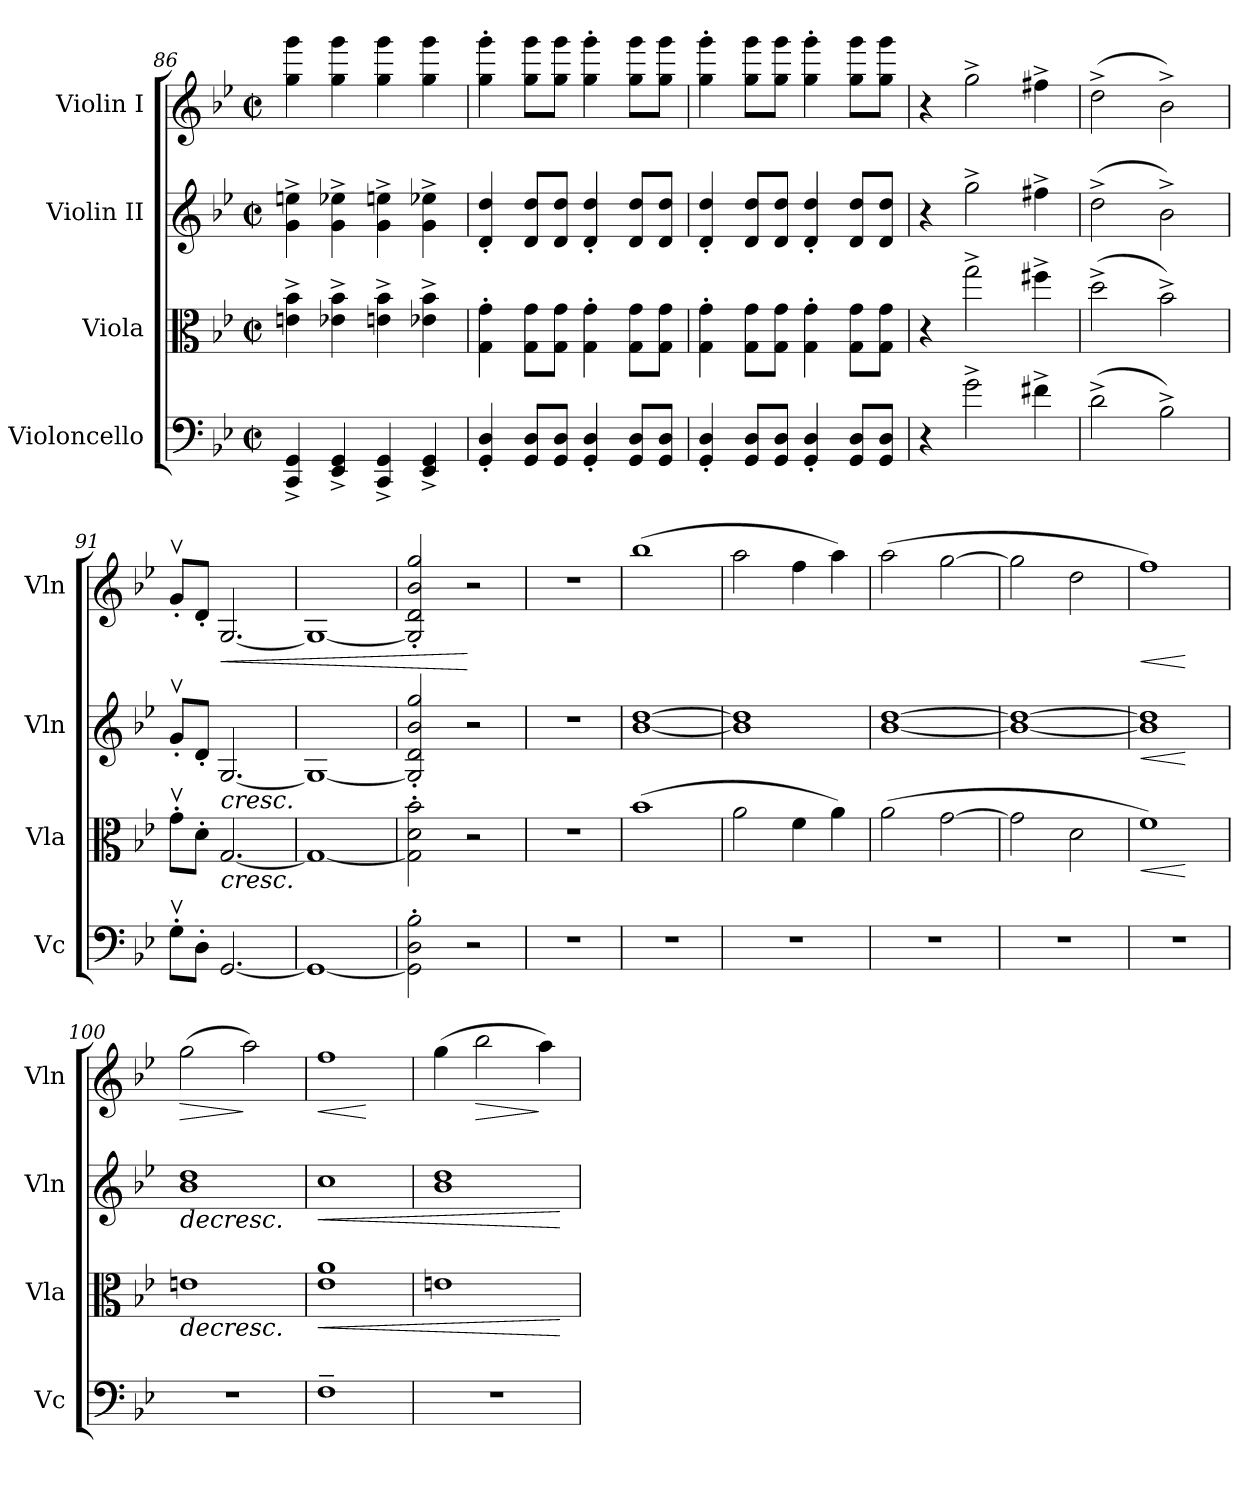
**kern	**dynam	**kern	**dynam	**kern	**dynam	**kern	**dynam
*part4	*part4	*part3	*part3	*part2	*part2	*part1	*part1
*staff4	*staff4	*staff3	*staff3	*staff2	*staff2	*staff1	*staff1
*I"Violoncello	*	*I"Viola	*	*I"Violin II	*	*I"Violin I	*
*I'Vc	*	*I'Vla	*	*I'Vln	*	*I'Vln	*
*clefF4	*	*clefC3	*	*clefG2	*	*clefG2	*
*k[b-e-]	*	*k[b-e-]	*	*k[b-e-]	*	*k[b-e-]	*
*M2/2	*	*M2/2	*	*M2/2	*	*M2/2	*
*met(c|)	*	*met(c|)	*	*met(c|)	*	*met(c|)	*
=86	=86	=86	=86	=86	=86	=86	=86
4CC/^ 4GG/^	.	4en\^ 4b-\^	.	4g\^ 4een\^	.	4gg\ 4ggg\	.
4EE-/^ 4GG/^	.	4e-X\^ 4b-\^	.	4g\^ 4ee-X\^	.	4gg\ 4ggg\	.
4CC/^ 4GG/^	.	4en\^ 4b-\^	.	4g\^ 4een\^	.	4gg\ 4ggg\	.
4EE-/^ 4GG/^	.	4e-X\^ 4b-\^	.	4g\^ 4ee-X\^	.	4gg\ 4ggg\	.
=87	=87	=87	=87	=87	=87	=87	=87
4GG/' 4D/'	.	4G\' 4g\'	.	4d/' 4dd/'	.	4gg\' 4ggg\'	.
8GG/ 8D/L	.	8G\ 8g\L	.	8d/ 8dd/L	.	8gg\ 8ggg\L	.
8GG/ 8D/J	.	8G\ 8g\J	.	8d/ 8dd/J	.	8gg\ 8ggg\J	.
4GG/' 4D/'	.	4G\' 4g\'	.	4d/' 4dd/'	.	4gg\' 4ggg\'	.
8GG/ 8D/L	.	8G\ 8g\L	.	8d/ 8dd/L	.	8gg\ 8ggg\L	.
8GG/ 8D/J	.	8G\ 8g\J	.	8d/ 8dd/J	.	8gg\ 8ggg\J	.
!!LO:LB:g=z
=88	=88	=88	=88	=88	=88	=88	=88
4GG/' 4D/'	.	4G\' 4g\'	.	4d/' 4dd/'	.	4gg\' 4ggg\'	.
8GG/ 8D/L	.	8G\ 8g\L	.	8d/ 8dd/L	.	8gg\ 8ggg\L	.
8GG/ 8D/J	.	8G\ 8g\J	.	8d/ 8dd/J	.	8gg\ 8ggg\J	.
4GG/' 4D/'	.	4G\' 4g\'	.	4d/' 4dd/'	.	4gg\' 4ggg\'	.
8GG/ 8D/L	.	8G\ 8g\L	.	8d/ 8dd/L	.	8gg\ 8ggg\L	.
8GG/ 8D/J	.	8G\ 8g\J	.	8d/ 8dd/J	.	8gg\ 8ggg\J	.
=89	=89	=89	=89	=89	=89	=89	=89
4r	.	4r	.	4r	.	4r	.
2g^\	.	2gg^\	.	2gg^\	.	2gg^\	.
4f#X^\	.	4ff#X^\	.	4ff#X^\	.	4ff#X^\	.
=90	=90	=90	=90	=90	=90	=90	=90
(>2d^\	.	(>2dd^\	.	(>2dd^\	.	(>2dd^\	.
2B-^\)	.	2b-^\)	.	2b-^\)	.	2b-^\)	.
=91	=91	=91	=91	=91	=91	=91	=91
8Gv'\L	.	8gv'\L	.	8gv'/L	.	8gv'/L	.
8D'\J	.	8d'\J	.	8d'/J	.	8d'/J	.
!	!	!	!LO:HP:b	!	!LO:HP:b	!	!LO:HP:b
[2.GG/	.	[2.G/	<	[2.G/	<	[2.G/	<
=92	=92	=92	=92	=92	=92	=92	=92
1GG_	.	1G_	.	1G_	.	1G_	.
=93	=93	=93	=93	=93	=93	=93	=93
2GG\]' 2D\' 2B-\'	.	2G\]' 2d\' 2b-\'	.	2G/]' 2d/' 2b-/' 2gg/'	.	2G/]' 2d/' 2b-/' 2gg/'	.
2r	.	2r	.	2r	.	2r	[
=94	=94	=94	=94	=94	=94	=94	=94
1r	.	1r	.	1r	.	1r	.
=95	=95	=95	=95	=95	=95	=95	=95
!!LO:REH:place=s1:a:B:fs=14:t=B
*	*	*	*	*	*	*MM160	*
1r	.	(>1b-	.	[1b- [1dd	.	(>1bb-	.
=96	=96	=96	=96	=96	=96	=96	=96
!	!	!	!LO:DY:b	!	!	!	!
!	!	!	!LO:DY:n=1:b	!	!LO:DY:b	!	!
!	!	!	!	!	!LO:DY:n=1:b	!	!LO:DY:b
!	!	!	!	!	!	!	!LO:DY:n=1:b
1r	.	2a\	pp other-dynamics	1b-] 1dd]	pp other-dynamics	2aa\	pp other-dynamics
.	.	4f\	.	.	.	4ff\	.
.	.	4a\)	.	.	.	4aa\)	.
=97	=97	=97	=97	=97	=97	=97	=97
1r	.	(>2a\	.	[1b- [1dd	.	(>2aa\	.
.	.	[2g\	.	.	.	[2gg\	.
=98	=98	=98	=98	=98	=98	=98	=98
1r	.	2g\]	.	1b-_ 1dd_	.	2gg\]	.
.	.	2d\	.	.	.	2dd\	.
=99	=99	=99	=99	=99	=99	=99	=99
!	!	!	!LO:HP:b	!	!LO:HP:b	!	!LO:HP:b
1r	.	1f)	<	1b-] 1dd]	<	1ff)	<
.	.	.	[	.	[	.	[
!!LO:LB:g=z
=100	=100	=100	=100	=100	=100	=100	=100
!	!	!	!LO:HP:b	!	!LO:HP:b	!	!LO:HP:b
1r	.	1en	>	1b- 1dd	>	(>2gg\	>
.	.	.	.	.	.	2aa\)	]
.	.	.	[	.	[	.	.
=101	=101	=101	=101	=101	=101	=101	=101
!	!LO:DY:b	!	!LO:HP:b	!	!LO:HP:b	!	!LO:HP:b
!	!LO:DY:n=1:b	!	!	!	!	!	!
1F~	pp other-dynamics	1e- 1a	<	1cc	<	1ff	<
.	.	.	]	.	]	.	[
=102	=102	=102	=102	=102	=102	=102	=102
1r	.	1en	.	1b- 1dd	.	(>4gg\	.
!	!	!	!	!	!	!	!LO:HP:b
.	.	.	.	.	.	2bb-\	>
.	.	.	.	.	.	4aa\)	]
.	.	.	[	.	[	.	.
=	=	=	=	=	=	=	=
*-	*-	*-	*-	*-	*-	*-	*-
